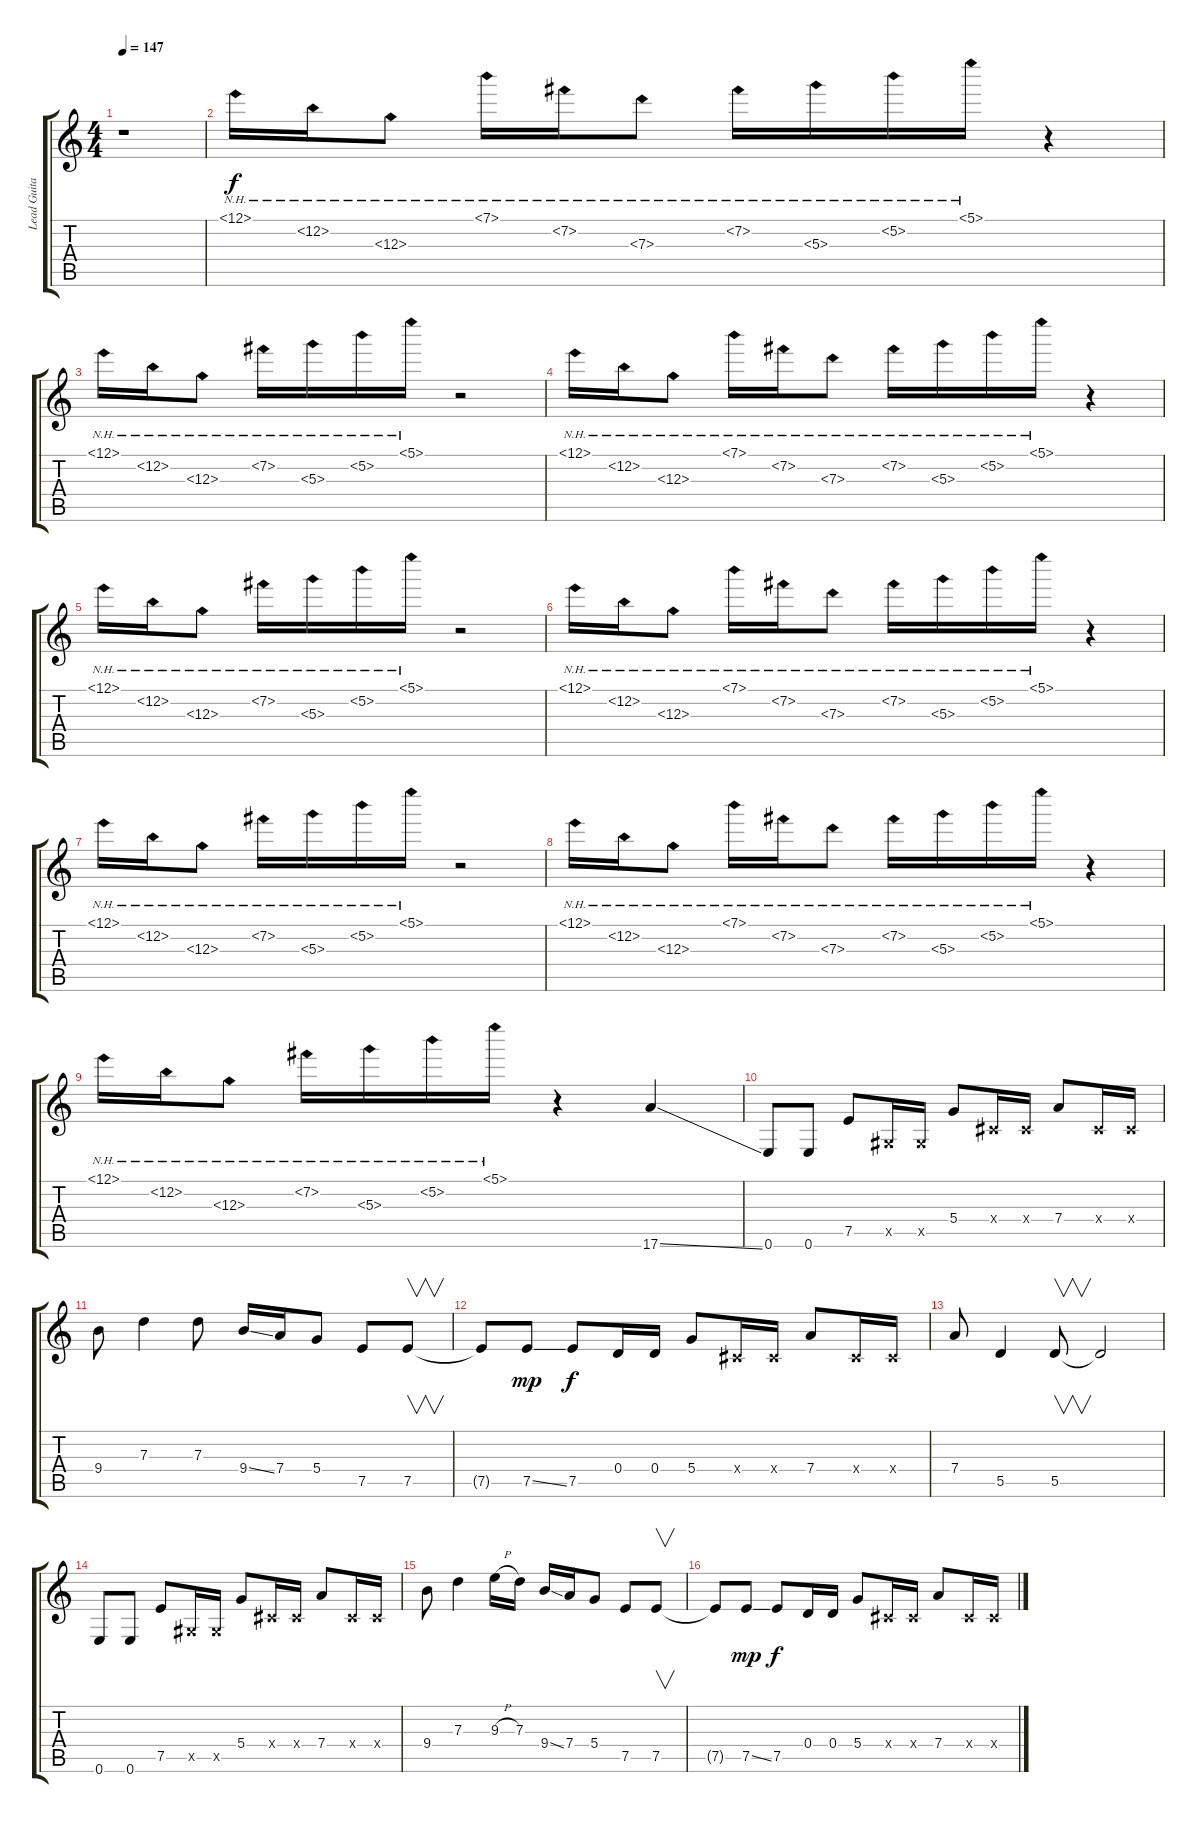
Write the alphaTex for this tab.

\track ("Lead Guitar" "Lead Guita") {instrument distortionguitar}
\staff {score tabs}
\tuning (E4 B3 G3 D3 A2 E2) {hide}
\ts (4 4)
\tempo 147
\clef g2
\ks c
r.1{dy f instrument distortionguitar} |
12.1{nh}.16 12.2{nh}.16 12.3{nh}.8 7.1{nh}.16 7.2{nh}.16 7.3{nh}.8 7.2{nh}.16 5.3{nh}.16 5.2{nh}.16 5.1{nh}.16 r.4 |
12.1{nh}.16 12.2{nh}.16 12.3{nh}.8 7.2{nh}.16 5.3{nh}.16 5.2{nh}.16 5.1{nh}.16 r.2 |
12.1{nh}.16 12.2{nh}.16 12.3{nh}.8 7.1{nh}.16 7.2{nh}.16 7.3{nh}.8 7.2{nh}.16 5.3{nh}.16 5.2{nh}.16 5.1{nh}.16 r.4 |
12.1{nh}.16 12.2{nh}.16 12.3{nh}.8 7.2{nh}.16 5.3{nh}.16 5.2{nh}.16 5.1{nh}.16 r.2 |
12.1{nh}.16 12.2{nh}.16 12.3{nh}.8 7.1{nh}.16 7.2{nh}.16 7.3{nh}.8 7.2{nh}.16 5.3{nh}.16 5.2{nh}.16 5.1{nh}.16 r.4 |
12.1{nh}.16 12.2{nh}.16 12.3{nh}.8 7.2{nh}.16 5.3{nh}.16 5.2{nh}.16 5.1{nh}.16 r.2 |
12.1{nh}.16 12.2{nh}.16 12.3{nh}.8 7.1{nh}.16 7.2{nh}.16 7.3{nh}.8 7.2{nh}.16 5.3{nh}.16 5.2{nh}.16 5.1{nh}.16 r.4 |
12.1{nh}.16 12.2{nh}.16 12.3{nh}.8 7.2{nh}.16 5.3{nh}.16 5.2{nh}.16 5.1{nh}.16 r.4 17.6{ss}.4 |
0.6.8 0.6.8 7.5.8 -1.5{x}.16 -1.5{x}.16 5.4.8 -1.4{x}.16 -1.4{x}.16 7.4.8 -1.4{x}.16 -1.4{x}.16 |
9.4.8 7.3.4 7.3.8 9.4{ss}.16 7.4.16 5.4.8 7.5.8 7.5.8{v} |
7.5{t}.8 7.5{ss}.8{dy mp} 7.5.8{dy f} 0.4.16 0.4.16 5.4.8 -1.4{x}.16 -1.4{x}.16 7.4.8 -1.4{x}.16 -1.4{x}.16 |
7.4.8 5.5.4 5.5.8{v} 5.5{t}.2 |
0.6.8 0.6.8 7.5.8 -1.5{x}.16 -1.5{x}.16 5.4.8 -1.4{x}.16 -1.4{x}.16 7.4.8 -1.4{x}.16 -1.4{x}.16 |
9.4.8 7.3.4 9.3{h}.16 7.3.16 9.4{ss}.16 7.4.16 5.4.8 7.5.8 7.5.8{v} |
7.5{t}.8 7.5{ss}.8{dy mp} 7.5.8{dy f} 0.4.16 0.4.16 5.4.8 -1.4{x}.16 -1.4{x}.16 7.4.8 -1.4{x}.16 -1.4{x}.16
